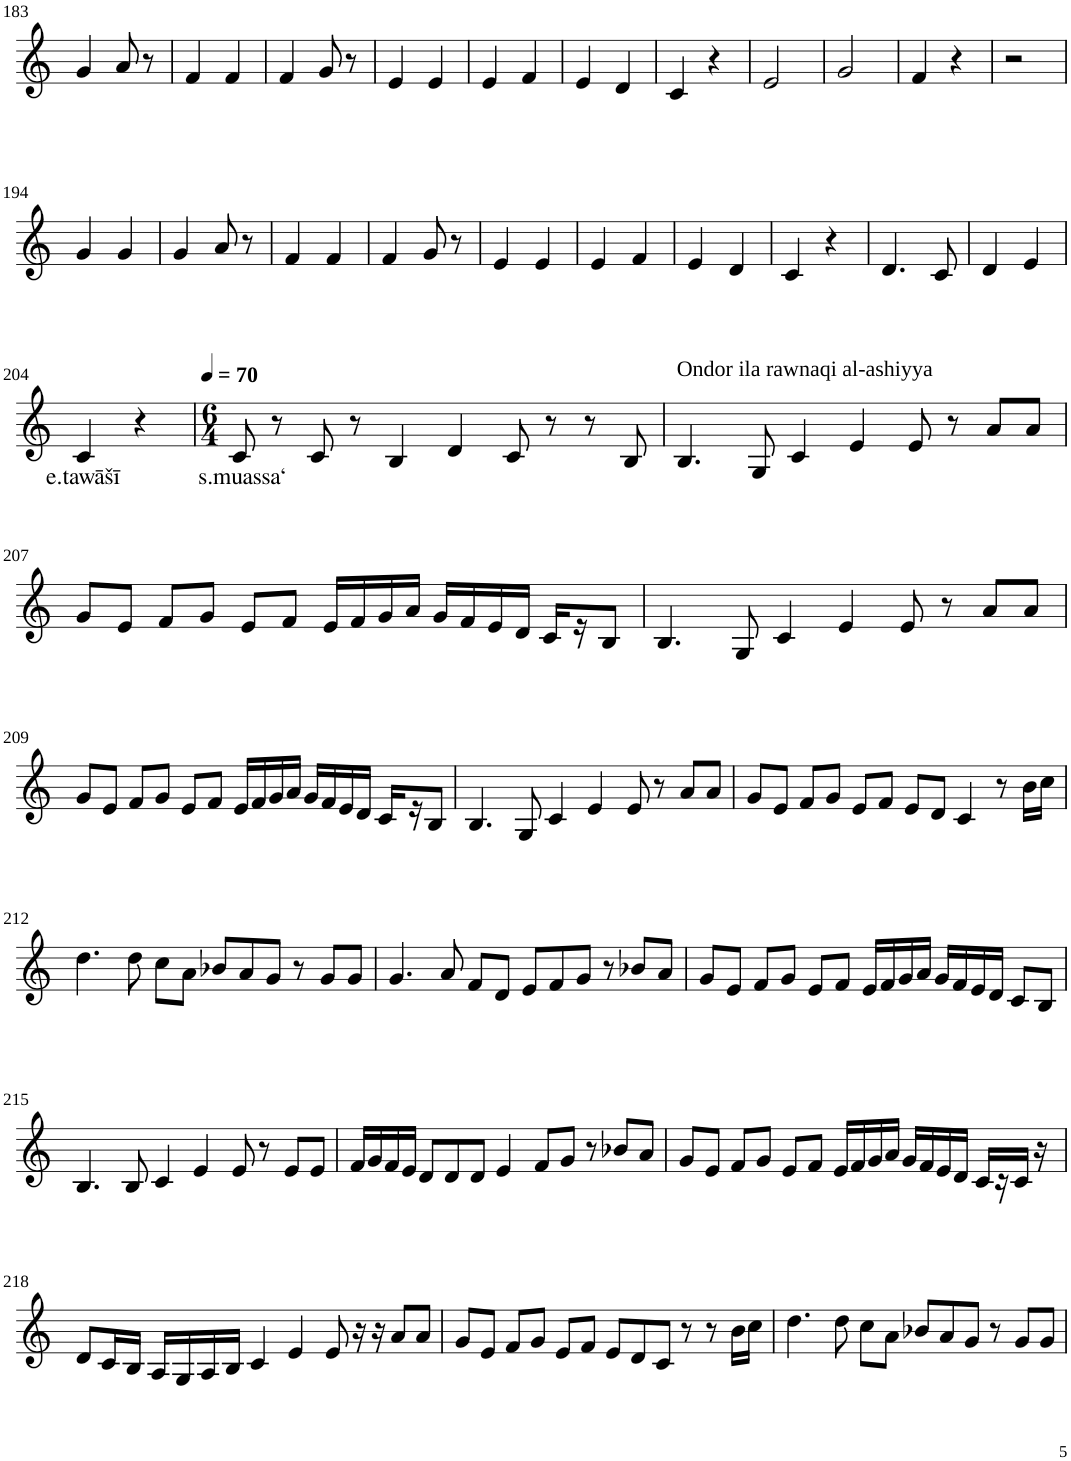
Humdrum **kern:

**kern	**text
*part1	*part1
*staff1	*staff1
*I"Violin	*
!!LO:PB:g=z
*clefG2	*
*k[]	*
*M2/4	*
=183	=183
4g/	.
8a/	.
8r	.
=184	=184
4f/	.
4f/	.
=185	=185
4f/	.
8g/	.
8r	.
=186	=186
4e/	.
4e/	.
=187	=187
4e/	.
4f/	.
=188	=188
4e/	.
4d/	.
=189	=189
4c/	.
4r	.
=190	=190
2e/	.
=191	=191
2g/	.
=192	=192
4f/	.
4r	.
=193	=193
2r	.
!!LO:LB:g=z
=194	=194
4g/	.
4g/	.
=195	=195
4g/	.
8a/	.
8r	.
=196	=196
4f/	.
4f/	.
=197	=197
4f/	.
8g/	.
8r	.
=198	=198
4e/	.
4e/	.
=199	=199
4e/	.
4f/	.
=200	=200
4e/	.
4d/	.
=201	=201
4c/	.
4r	.
=202	=202
4.d/	.
8c/	.
=203	=203
4d/	.
4e/	.
!!LO:LB:g=z
=204	=204
!	!LO:LY:b
4c/	e.tawāšī
4r	.
=205	=205
*M6/4	*
*MM70	*
!	!LO:LY:b
8c/	s.muassa‘
8r	.
8c/	.
8r	.
4B/	.
4d/	.
8c/	.
8r	.
8r	.
8B/	.
=206	=206
!LO:TX:a:t=Ondor ila rawnaqi al-ashiyya	!
4.B/	.
8G/	.
4c/	.
4e/	.
8e/	.
8r	.
8a/L	.
8a/J	.
!!LO:LB:g=z
=207	=207
8g/L	.
8e/J	.
8f/L	.
8g/J	.
8e/L	.
8f/J	.
16e/LL	.
16f/	.
16g/	.
16a/JJ	.
16g/LL	.
16f/	.
16e/	.
16d/JJ	.
16c/LL	.
16r	.
8B/J	.
=208	=208
4.B/	.
8G/	.
4c/	.
4e/	.
8e/	.
8r	.
8a/L	.
8a/J	.
!!LO:LB:g=z
=209	=209
8g/L	.
8e/J	.
8f/L	.
8g/J	.
8e/L	.
8f/J	.
16e/LL	.
16f/	.
16g/	.
16a/JJ	.
16g/LL	.
16f/	.
16e/	.
16d/JJ	.
16c/LL	.
16r	.
8B/J	.
=210	=210
4.B/	.
8G/	.
4c/	.
4e/	.
8e/	.
8r	.
8a/L	.
8a/J	.
=211	=211
8g/L	.
8e/J	.
8f/L	.
8g/J	.
8e/L	.
8f/J	.
8e/L	.
8d/J	.
4c/	.
8r	.
16b\LL	.
16cc\JJ	.
!!LO:LB:g=z
=212	=212
4.dd\	.
8dd\	.
8cc\L	.
8a\J	.
8b-X/L	.
8a/	.
8g/J	.
8r	.
8g/L	.
8g/J	.
=213	=213
4.g/	.
8a/	.
8f/L	.
8d/J	.
8e/L	.
8f/	.
8g/J	.
8r	.
8b-X/L	.
8a/J	.
=214	=214
8g/L	.
8e/J	.
8f/L	.
8g/J	.
8e/L	.
8f/J	.
16e/LL	.
16f/	.
16g/	.
16a/JJ	.
16g/LL	.
16f/	.
16e/	.
16d/JJ	.
8c/L	.
8B/J	.
!!LO:LB:g=z
=215	=215
4.B/	.
8B/	.
4c/	.
4e/	.
8e/	.
8r	.
8e/L	.
8e/J	.
=216	=216
16f/LL	.
16g/	.
16f/	.
16e/JJ	.
8d/L	.
8d/	.
8d/J	.
4e/	.
8f/L	.
8g/J	.
8r	.
8b-X/L	.
8a/J	.
=217	=217
8g/L	.
8e/J	.
8f/L	.
8g/J	.
8e/L	.
8f/J	.
16e/LL	.
16f/	.
16g/	.
16a/JJ	.
16g/LL	.
16f/	.
16e/	.
16d/JJ	.
16c/LL	.
16r	.
16c/JJ	.
16r	.
!!LO:LB:g=z
=218	=218
8d/L	.
16c/L	.
16B/JJ	.
16A/LL	.
16G/	.
16A/	.
16B/JJ	.
4c/	.
4e/	.
8e/	.
16r	.
16r	.
8a/L	.
8a/J	.
=219	=219
8g/L	.
8e/J	.
8f/L	.
8g/J	.
8e/L	.
8f/J	.
8e/L	.
8d/	.
8c/J	.
8r	.
8r	.
16b\LL	.
16cc\JJ	.
=220	=220
4.dd\	.
8dd\	.
8cc\L	.
8a\J	.
8b-X/L	.
8a/	.
8g/J	.
8r	.
8g/L	.
8g/J	.
=	=
*-	*-
